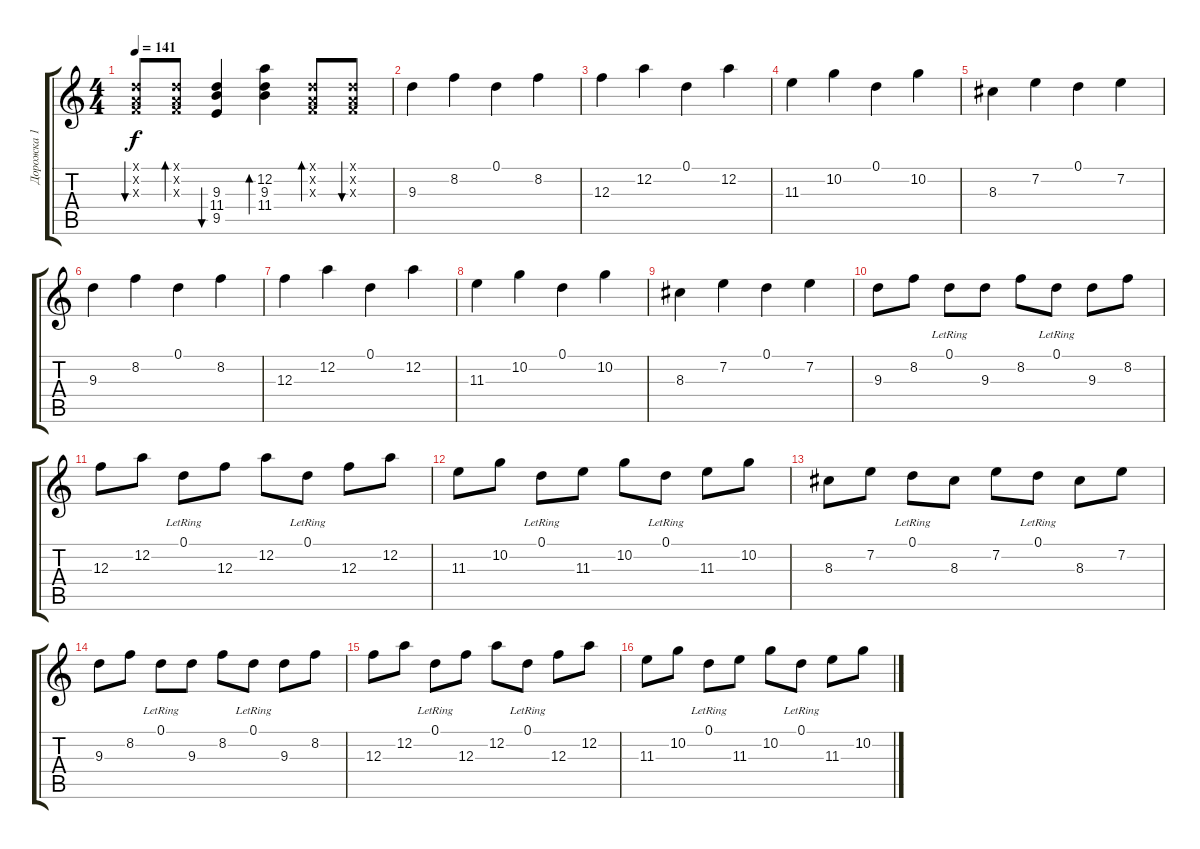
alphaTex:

\track ("Дорожка 1" "Дорожка 1") {instrument distortionguitar}
\staff {score tabs}
\tuning (D4 A3 F3 C3 G2 C2) {hide}
\ts (4 4)
\tempo 141
\clef g2
\ks c
(0.1{x} 0.2{x} 0.3{x}).8{bu 120 dy f} (0.1{x} 0.2{x} 0.3{x}).8{bd 120} (9.3 11.4 9.5).4{bu 120} (12.2 9.3 11.4).4{bd 120} (0.1{x} 0.2{x} 0.3{x}).8{bd 120} (0.1{x} 0.2{x} 0.3{x}).8{bu 120} |
9.3.4 8.2.4 0.1.4 8.2.4 |
12.3.4 12.2.4 0.1.4 12.2.4 |
11.3.4 10.2.4 0.1.4 10.2.4 |
8.3.4 7.2.4 0.1.4 7.2.4 |
9.3.4 8.2.4 0.1.4 8.2.4 |
12.3.4 12.2.4 0.1.4 12.2.4 |
11.3.4 10.2.4 0.1.4 10.2.4 |
8.3.4 7.2.4 0.1.4 7.2.4 |
9.3.8 8.2.8 0.1{lr}.8 9.3.8 8.2.8 0.1{lr}.8 9.3.8 8.2.8 |
12.3.8 12.2.8 0.1{lr}.8 12.3.8 12.2.8 0.1{lr}.8 12.3.8 12.2.8 |
11.3.8 10.2.8 0.1{lr}.8 11.3.8 10.2.8 0.1{lr}.8 11.3.8 10.2.8 |
8.3.8 7.2.8 0.1{lr}.8 8.3.8 7.2.8 0.1{lr}.8 8.3.8 7.2.8 |
9.3.8 8.2.8 0.1{lr}.8 9.3.8 8.2.8 0.1{lr}.8 9.3.8 8.2.8 |
12.3.8 12.2.8 0.1{lr}.8 12.3.8 12.2.8 0.1{lr}.8 12.3.8 12.2.8 |
11.3.8 10.2.8 0.1{lr}.8 11.3.8 10.2.8 0.1{lr}.8 11.3.8 10.2.8
